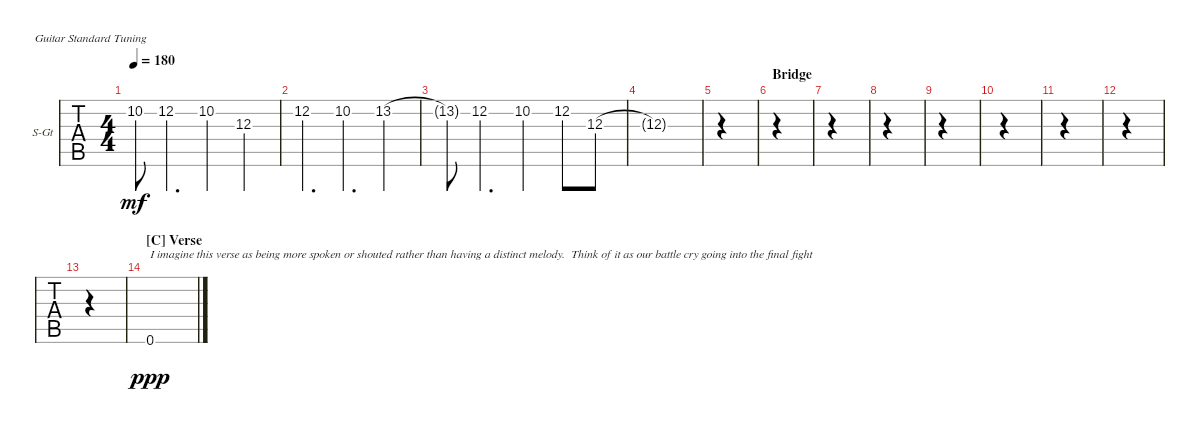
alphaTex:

\defaultSystemsLayout 4
\bracketExtendMode groupsimilarinstruments
\multiBarRest
\firstSystemTrackNameOrientation horizontal
\otherSystemsTrackNameOrientation horizontal
\track ("Vocals" "S-Gt") {instrument acousticguitarsteel}
\staff {tabs}
\tuning (E4 B3 G3 D3 A2 E2)
\ts (4 4)
\tempo 180
\clef g2
\ks c
10.2{t}.8{dy mf} 12.2.4{d} 10.2.4 12.3.4 |
12.2.4{d} 10.2.4{d} 13.2.4 |
13.2{t}.8 12.2.4{d} 10.2.4 12.2.8 12.3.8 |
12.3{t}.1 |
|
\section ("" "Bridge")
|
|
|
|
|
|
|
|
\section ("C" "Verse")
0.6.1{txt "I imagine this verse as being more spoken or shouted rather than having a distinct melody.  Think of it as our battle cry going into the final fight" dy ppp}
